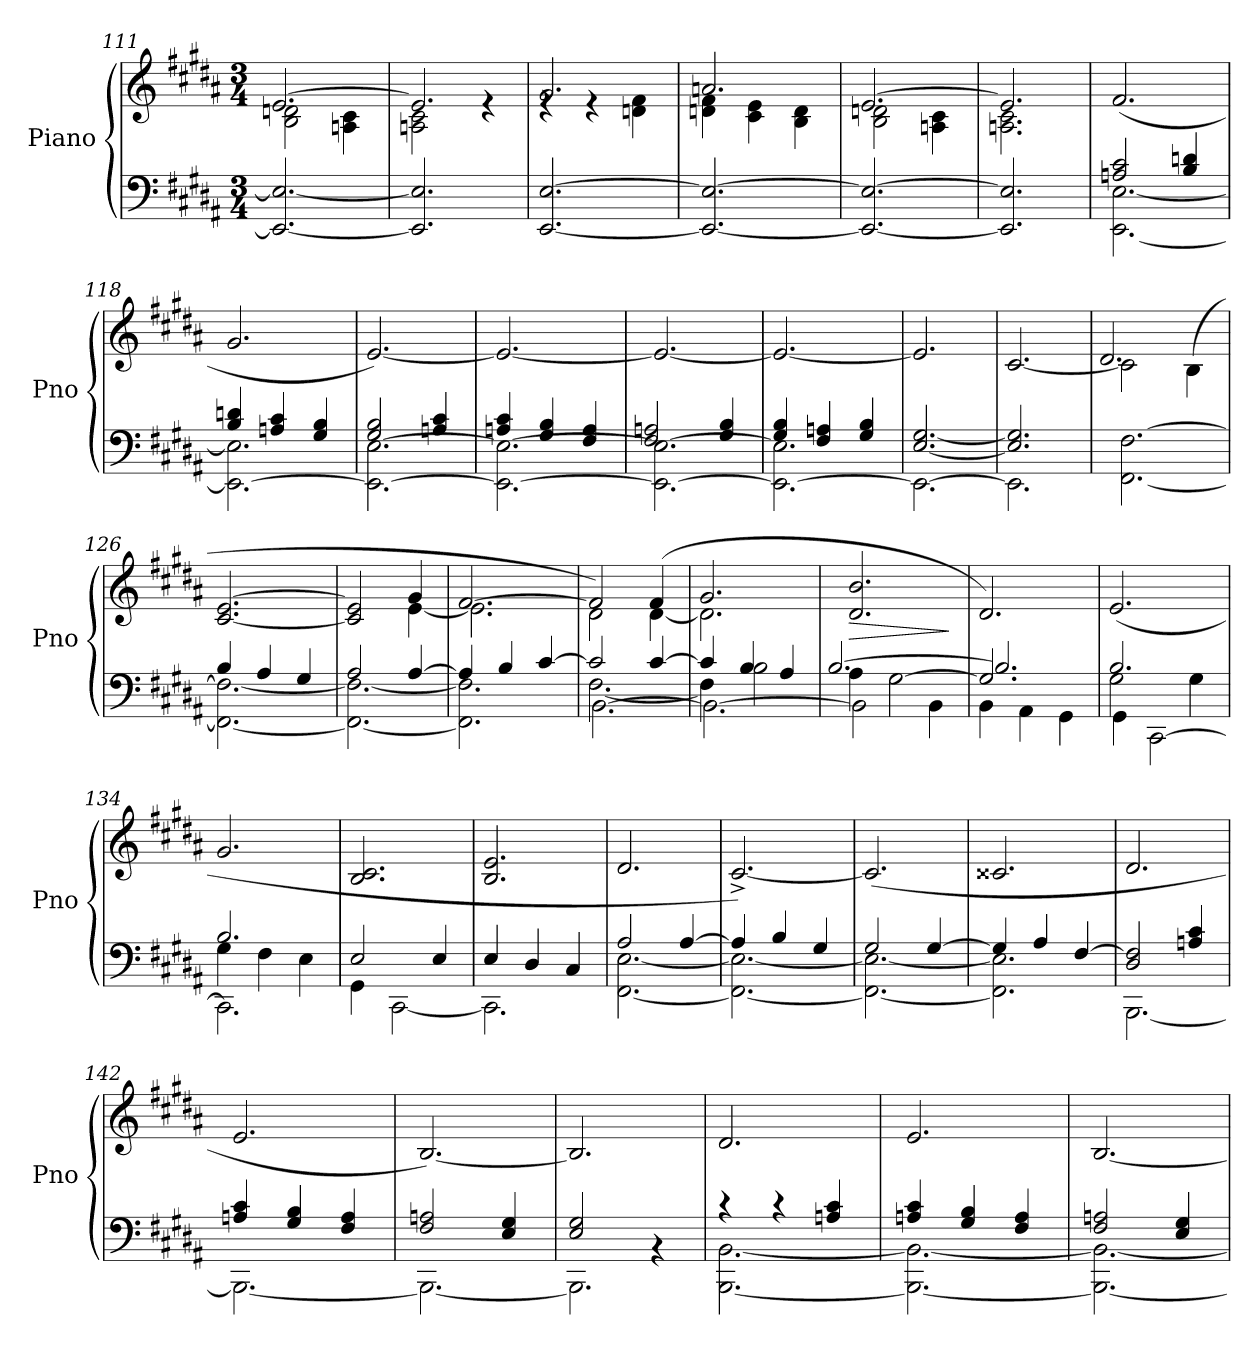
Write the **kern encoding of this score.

**kern	**kern	**dynam
*part1	*part1	*part1
*staff2	*staff1	*staff1/2
*I"Piano	*	*
*I'Pno	*	*
*clefF4	*clefG2	*
*k[f#c#g#d#a#]	*k[f#c#g#d#a#]	*
*M3/4	*M3/4	*
=111	=111	=111
*^	*^	*
2.ryy	2.EE/_ 2.E/_	[2.e/	2B\ 2dn\	.
.	.	.	4An\ 4c#\	.
=112	=112	=112	=112	=112
2.ryy	2.EE/] 2.E/]	2.e/]	2An\ 2c#\	.
.	.	.	4re	.
*v	*v	*	*	*
=113	=113	=113	=113
[2.EE/ [2.E/	2.g#/	4re	.
.	.	4re	.
.	.	4dn\ 4f#\	.
!!LO:LB:g=z	!!
=114	=114	=114	=114
2.EE/_ 2.E/_	2.an/	4dn\ 4f#\	.
.	.	4c#\ 4e\	.
.	.	4B\ 4d\	.
!!LO:LB:g=z	!!
=115	=115	=115	=115
2.EE/_ 2.E/_	[2.e/	2B\ 2dn\	.
.	.	4An\ 4c#\	.
=116	=116	=116	=116
2.EE/] 2.E/]	2.e/]	2.An\ 2.c#\	.
*	*v	*v	*
=117	=117	=117
*^	*	*
2An/ 2c#/	[2.EE\ [2.E\	(2.f#/	.
4B/ 4dn/	.	.	.
=118	=118	=118	=118
2.EE\_ 2.E\]	4B/ 4dn/	2.g#/	.
.	4An/ 4c#/	.	.
.	4G#/ 4B/	.	.
=119	=119	=119	=119
2.EE\_ [2.E\	2G#/ 2B/	[2.e/)	.
.	4An/ 4c#/	.	.
=120	=120	=120	=120
2.EE\_ 2.E\_	4An/ 4c#/	2.e/_	.
.	4G#/ 4B/	.	.
.	4F#/ 4A/	.	.
=121	=121	=121	=121
2.EE\_ 2.E\_	2F#/ 2An/	2.e/_	.
.	4G#/ 4B/	.	.
=122	=122	=122	=122
2.EE\_ 2.E\]	4G#/ 4B/	2.e/_	.
.	4F#/ 4An/	.	.
.	4G#/ 4B/	.	.
=123	=123	=123	=123
2.EE\_	[2.E/ [2.G#/	2.e/]	.
=124	=124	=124	=124
2.EE\]	2.E/] 2.G#/]	[2.c#/	.
*v	*v	*	*
!!LO:LB:g=z
=125	=125	=125
*	*^	*
[2.FF#\ [2.F#\	2c#\]	(2.d#/	.
.	(4B\	.	.
*	*v	*v	*
=126	=126	=126
*^	*	*
4B/)	2.FF#\_ 2.F#\_	[2.c#/ [2.e/	.
4A#/	.	.	.
4G#/	.	.	.
=127	=127	=127	=127
*	*	*^	*
2A#/	2.FF#\_ 2.F#\_	2c#/] 2e/]	2ryy	.
[4A#/	.	4g#/	[4e\	.
=128	=128	=128	=128	=128
4A#/]	2.FF#\] 2.F#\]	[2.f#/	2.e\]	.
4B/	.	.	.	.
[4c#/	.	.	.	.
=129	=129	=129	=129	=129
*	*^	*	*	*
2c#/]	[2.F#\	[2.BB\	2f#/])	2d#\	.
[4c#/	.	.	(4f#/	[4d#\	.
=130	=130	=130	=130	=130	=130
4c#/]	4F#\]	2.BB\_	2.g#/	2.d#\]	.
4B/	2B\	.	.	.	.
4A#/	.	.	.	.	.
*	*	*	*v	*v	*
=131	=131	=131	=131	=131
!	!	!	!	!LO:HP:b
4A#\	2BB\]	[2.B/	2.d#/ 2.b/	>
[2G#\	.	.	.	.
.	4BB\	.	.	.
*v	*v	*v	*	*
.	.	]
=132	=132	=132
*^	*	*
*	*^	*	*
2.G#/]	4BB\	2.B/]	2.d#/)	.
.	4AA#\	.	.	.
.	4GG#\	.	.	.
=133	=133	=133	=133	=133
2.B/	2G#\	4GG#\	(2.e/	.
.	.	[2CC#\	.	.
.	4G#\	.	.	.
=134	=134	=134	=134	=134
2.B/	4G#\	2.CC#\]	2.g#/	.
.	4F#\	.	.	.
.	4E\	.	.	.
*	*v	*v	*	*
!!LO:LB:g=z
=135	=135	=135	=135
2E/	4GG#\	2.B/ 2.c#/	.
.	[2CC#\	.	.
4E/	.	.	.
=136	=136	=136	=136
4E/	2.CC#\]	2.B/ 2.e/	.
4D#/	.	.	.
4C#/	.	.	.
!!LO:PB:g=z
=137	=137	=137	=137
2A#/	[2.FF#\ [2.E\	2.d#/	.
[4A#/	.	.	.
=138	=138	=138	=138
4A#/]	2.FF#\_ 2.E\_	[2.c#^/)	.
4B/	.	.	.
4G#/	.	.	.
=139	=139	=139	=139
2G#/	2.FF#\_ 2.E\_	(2.c#/]	.
[4G#/	.	.	.
=140	=140	=140	=140
4G#/]	2.FF#\] 2.E\]	2.c##X/	.
4A#/	.	.	.
[4F#/	.	.	.
=141	=141	=141	=141
2D#/ 2F#/]	[2.BBB\	2.d#/	.
4An/ 4c#/	.	.	.
=142	=142	=142	=142
4An/ 4c#/	2.BBB\_	2.e/	.
4G#/ 4B/	.	.	.
4F#/ 4A/	.	.	.
=143	=143	=143	=143
2F#/ 2An/	2.BBB\_	[2.B/)	.
4E/ 4G#/	.	.	.
=144	=144	=144	=144
2E/ 2G#/	2.BBB\]	2.B/]	.
4rBB	.	.	.
=145	=145	=145	=145
4r	[2.BBB\ [2.BB\	2.d#/	.
4r	.	.	.
4An/ 4c#/	.	.	.
=146	=146	=146	=146
4An/ 4c#/	2.BBB\_ 2.BB\_	2.e/	.
4G#/ 4B/	.	.	.
4F#/ 4A/	.	.	.
!!LO:LB:g=z
=147	=147	=147	=147
2F#/ 2An/	2.BBB\_ 2.BB\_	[2.B/	.
4E/ 4G#/	.	.	.
*v	*v	*	*
=	=	=
*-	*-	*-
